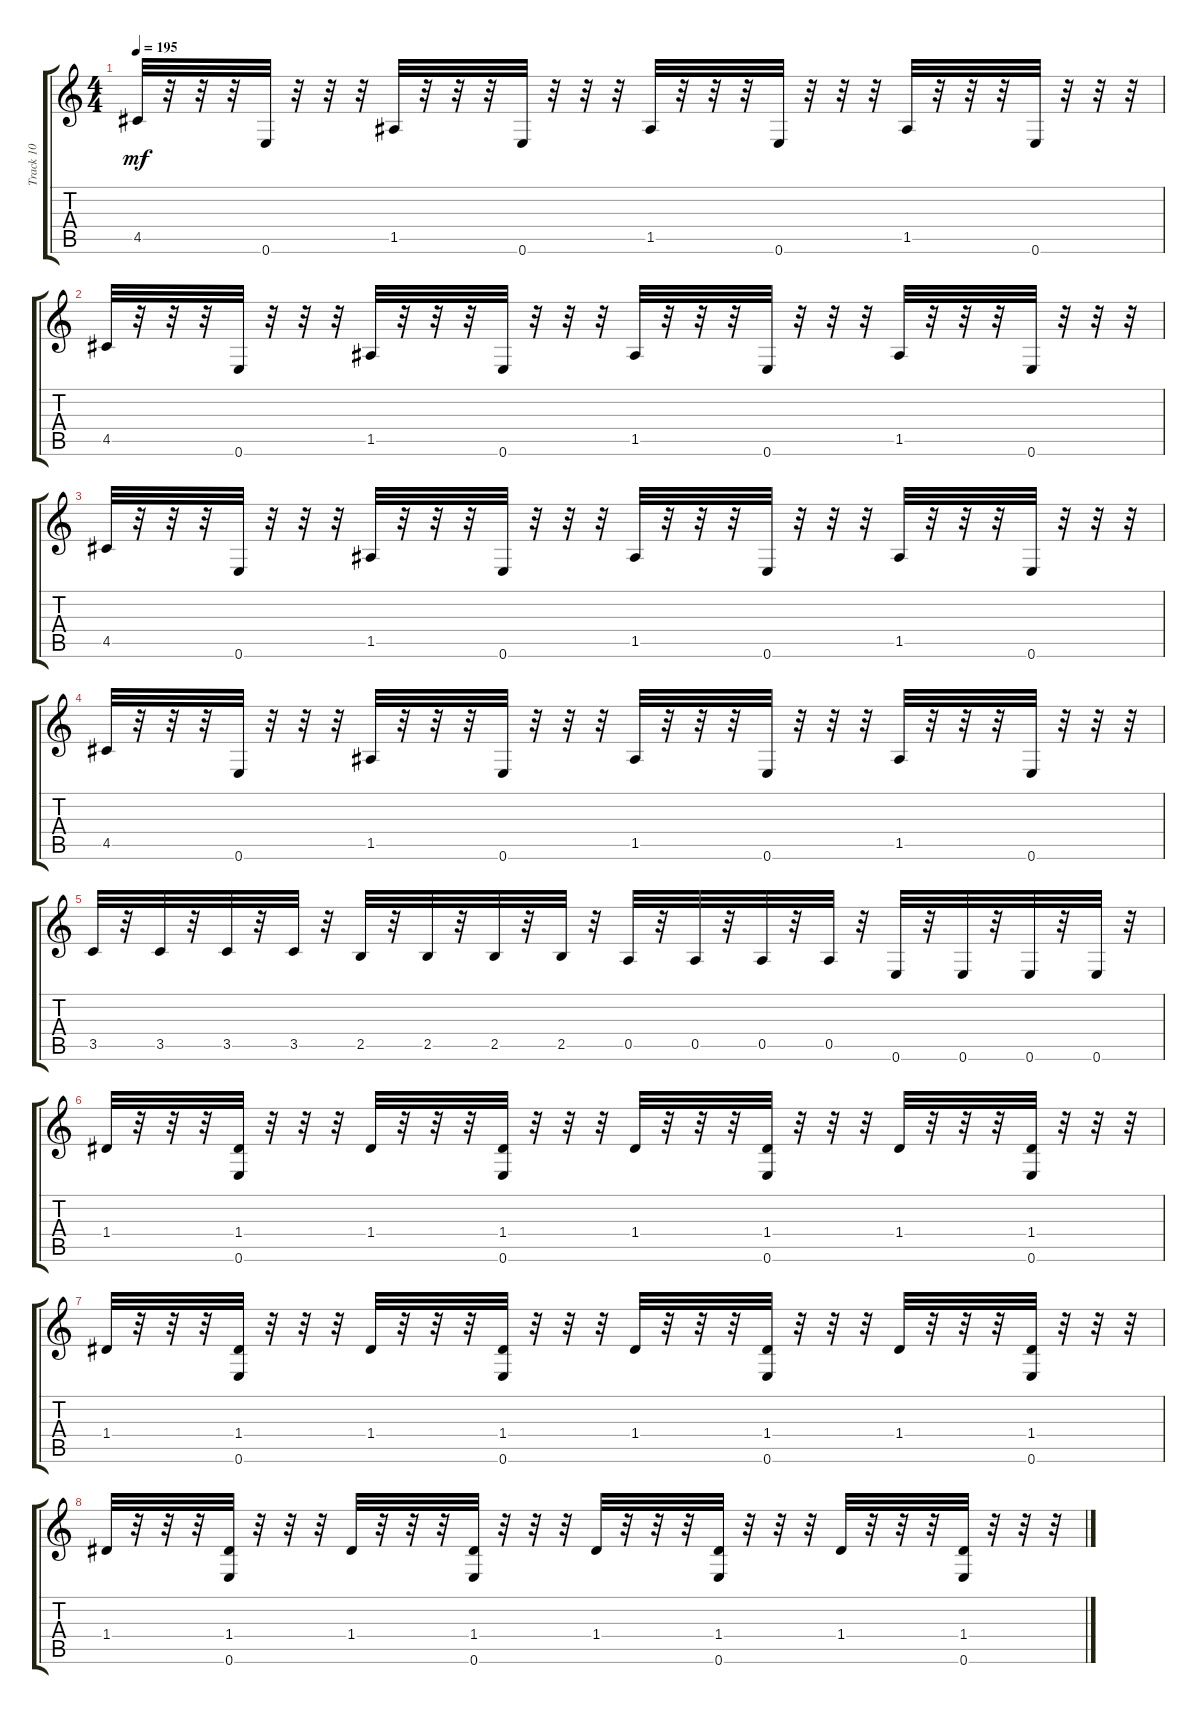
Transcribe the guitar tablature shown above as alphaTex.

\track ("Track 10" "Track 10") {instrument acousticguitarsteel}
\staff {score tabs}
\tuning (E4 B3 G3 D3 A2 E2) {hide}
\ts (4 4)
\tempo 195
\clef g2
\ks c
4.5.32{dy mf} r.32 r.32 r.32 0.6.32 r.32 r.32 r.32 1.5.32 r.32 r.32 r.32 0.6.32 r.32 r.32 r.32 1.5.32 r.32 r.32 r.32 0.6.32 r.32 r.32 r.32 1.5.32 r.32 r.32 r.32 0.6.32 r.32 r.32 r.32 |
4.5.32 r.32 r.32 r.32 0.6.32 r.32 r.32 r.32 1.5.32 r.32 r.32 r.32 0.6.32 r.32 r.32 r.32 1.5.32 r.32 r.32 r.32 0.6.32 r.32 r.32 r.32 1.5.32 r.32 r.32 r.32 0.6.32 r.32 r.32 r.32 |
4.5.32 r.32 r.32 r.32 0.6.32 r.32 r.32 r.32 1.5.32 r.32 r.32 r.32 0.6.32 r.32 r.32 r.32 1.5.32 r.32 r.32 r.32 0.6.32 r.32 r.32 r.32 1.5.32 r.32 r.32 r.32 0.6.32 r.32 r.32 r.32 |
4.5.32 r.32 r.32 r.32 0.6.32 r.32 r.32 r.32 1.5.32 r.32 r.32 r.32 0.6.32 r.32 r.32 r.32 1.5.32 r.32 r.32 r.32 0.6.32 r.32 r.32 r.32 1.5.32 r.32 r.32 r.32 0.6.32 r.32 r.32 r.32 |
3.5.32 r.32 3.5.32 r.32 3.5.32 r.32 3.5.32 r.32 2.5.32 r.32 2.5.32 r.32 2.5.32 r.32 2.5.32 r.32 0.5.32 r.32 0.5.32 r.32 0.5.32 r.32 0.5.32 r.32 0.6.32 r.32 0.6.32 r.32 0.6.32 r.32 0.6.32 r.32 |
1.4.32 r.32 r.32 r.32 (1.4 0.6).32 r.32 r.32 r.32 1.4.32 r.32 r.32 r.32 (1.4 0.6).32 r.32 r.32 r.32 1.4.32 r.32 r.32 r.32 (1.4 0.6).32 r.32 r.32 r.32 1.4.32 r.32 r.32 r.32 (1.4 0.6).32 r.32 r.32 r.32 |
1.4.32 r.32 r.32 r.32 (1.4 0.6).32 r.32 r.32 r.32 1.4.32 r.32 r.32 r.32 (1.4 0.6).32 r.32 r.32 r.32 1.4.32 r.32 r.32 r.32 (1.4 0.6).32 r.32 r.32 r.32 1.4.32 r.32 r.32 r.32 (1.4 0.6).32 r.32 r.32 r.32 |
1.4.32 r.32 r.32 r.32 (1.4 0.6).32 r.32 r.32 r.32 1.4.32 r.32 r.32 r.32 (1.4 0.6).32 r.32 r.32 r.32 1.4.32 r.32 r.32 r.32 (1.4 0.6).32 r.32 r.32 r.32 1.4.32 r.32 r.32 r.32 (1.4 0.6).32 r.32 r.32 r.32
